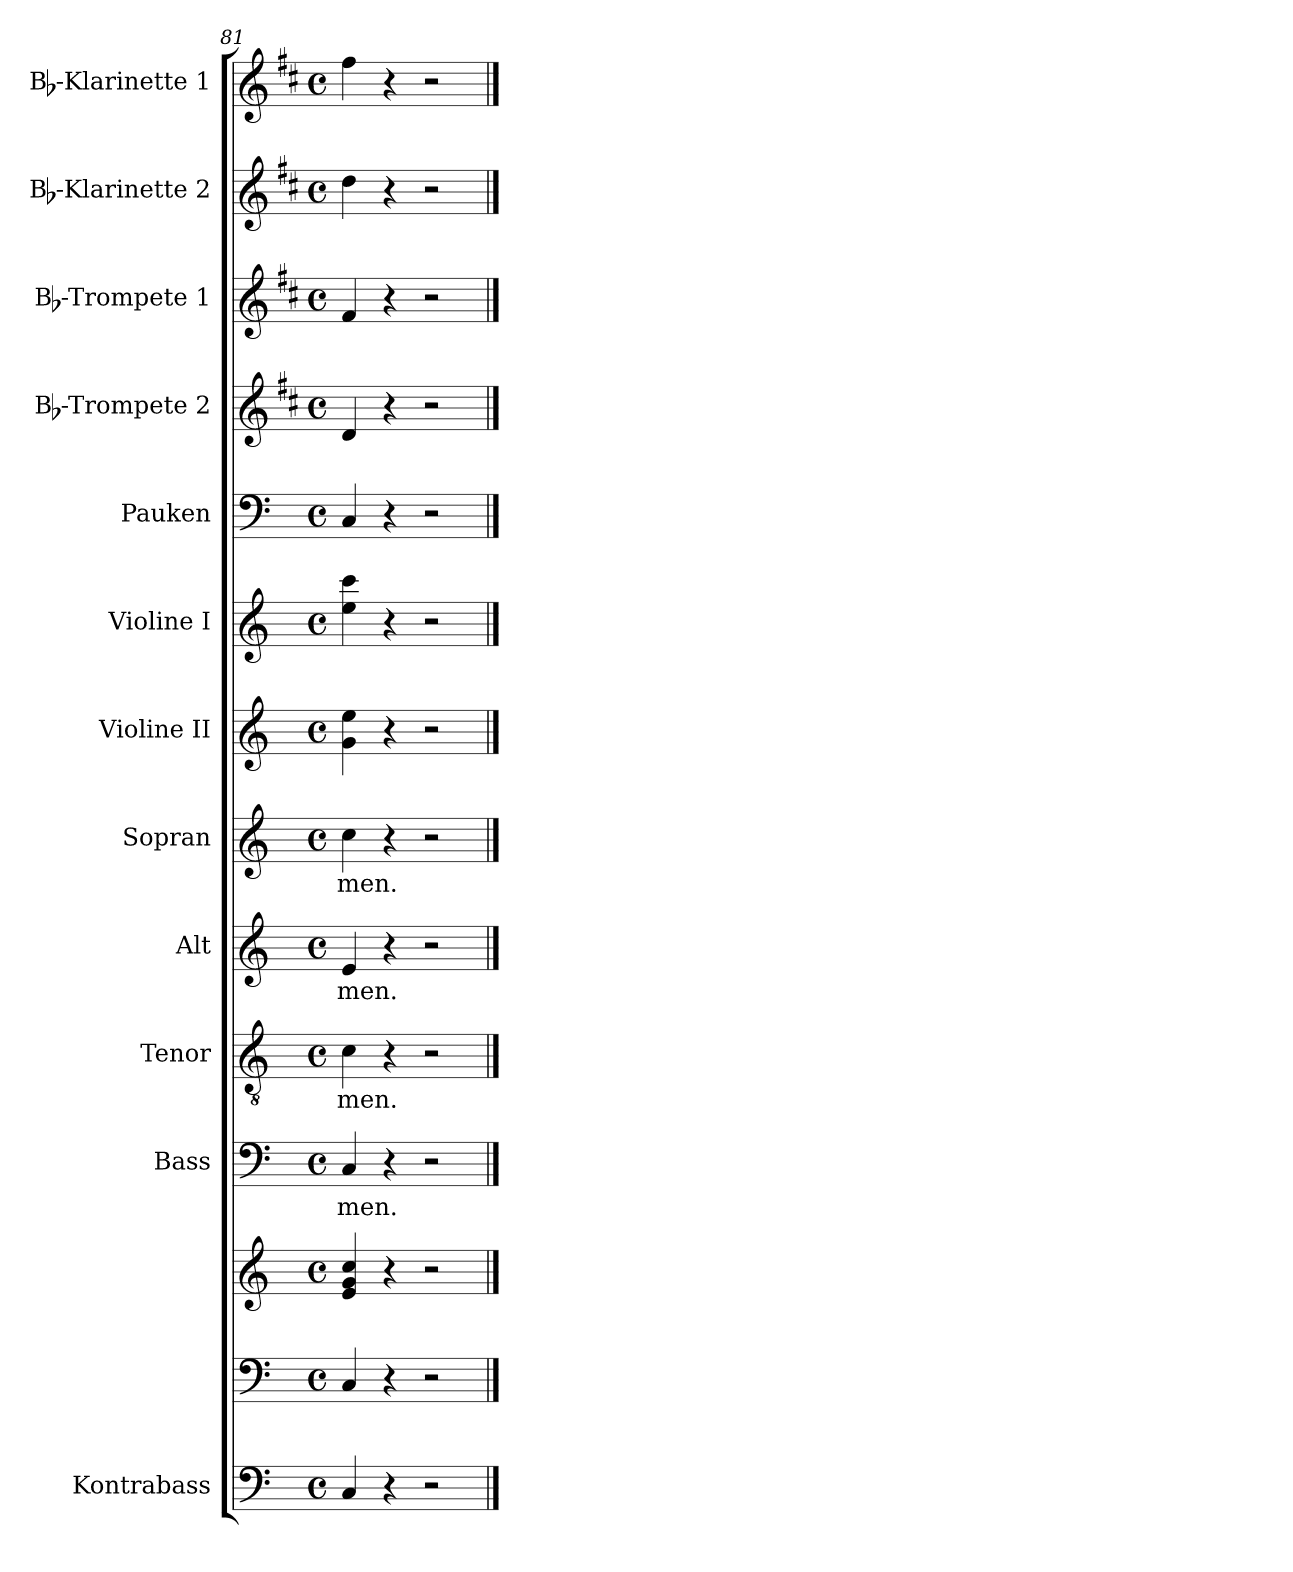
**kern	**kern	**kern	**kern	**text	**kern	**text	**kern	**text	**kern	**text	**kern	**kern	**kern	**kern	**kern	**kern	**kern
*part13	*part12	*part12	*part11	*part11	*part10	*part10	*part9	*part9	*part8	*part8	*part7	*part6	*part5	*part4	*part3	*part2	*part1
*staff14	*staff13	*staff12	*staff11	*staff11	*staff10	*staff10	*staff9	*staff9	*staff8	*staff8	*staff7	*staff6	*staff5	*staff4	*staff3	*staff2	*staff1
*I"Kontrabass	*	*	*I"Bass	*	*I"Tenor	*	*I"Alt	*	*I"Sopran	*	*I"Violine II	*I"Violine I	*I"Pauken	*I"Bb-Trompete 2	*I"Bb-Trompete 1	*I"Bb-Klarinette 2	*I"Bb-Klarinette 1
*I'Kb.	*	*	*I'B.	*	*I'T.	*	*I'A.	*	*I'S.	*	*I'Vl. II	*I'Vl. I	*I'Pk.	*I'Bb Trp. 2	*I'Bb Trp. 1	*I'Bb Kl. 2	*I'Bb Kl. 1
*clefF4	*clefF4	*clefG2	*clefF4	*	*clefGv2	*	*clefG2	*	*clefG2	*	*clefG2	*clefG2	*clefF4	*clefG2	*clefG2	*clefG2	*clefG2
*ITrd7c12	*	*	*	*	*	*	*	*	*	*	*	*	*	*ITrd1c2	*ITrd1c2	*ITrd1c2	*ITrd1c2
*k[]	*k[]	*k[]	*k[]	*	*k[]	*	*k[]	*	*k[]	*	*k[]	*k[]	*k[]	*k[]	*k[]	*k[]	*k[]
*C:	*C:	*C:	*C:	*	*C:	*	*C:	*	*C:	*	*C:	*C:	*C:	*C:	*C:	*C:	*C:
*M4/4	*M4/4	*M4/4	*M4/4	*	*M4/4	*	*M4/4	*	*M4/4	*	*M4/4	*M4/4	*M4/4	*M4/4	*M4/4	*M4/4	*M4/4
*met(c)	*met(c)	*met(c)	*met(c)	*	*met(c)	*	*met(c)	*	*met(c)	*	*met(c)	*met(c)	*met(c)	*met(c)	*met(c)	*met(c)	*met(c)
=81	=81	=81	=81	=81	=81	=81	=81	=81	=81	=81	=81	=81	=81	=81	=81	=81	=81
!	!	!	!	!LO:LY:b	!	!LO:LY:b	!	!LO:LY:b	!	!LO:LY:b	!	!	!	!	!	!	!
4CC/	4C/	4e/ 4g/ 4cc/	4C/	-men.	4c\	-men.	4e/	-men.	4cc\	-men.	4g\ 4ee\	4ee\ 4ccc\	4C/	4c/	4e/	4cc\	4ee\
4r	4r	4r	4r	.	4r	.	4r	.	4r	.	4r	4r	4r	4r	4r	4r	4r
2r	2r	2r	2r	.	2r	.	2r	.	2r	.	2r	2r	2r	2r	2r	2r	2r
==	==	==	==	==	==	==	==	==	==	==	==	==	==	==	==	==	==
*-	*-	*-	*-	*-	*-	*-	*-	*-	*-	*-	*-	*-	*-	*-	*-	*-	*-
